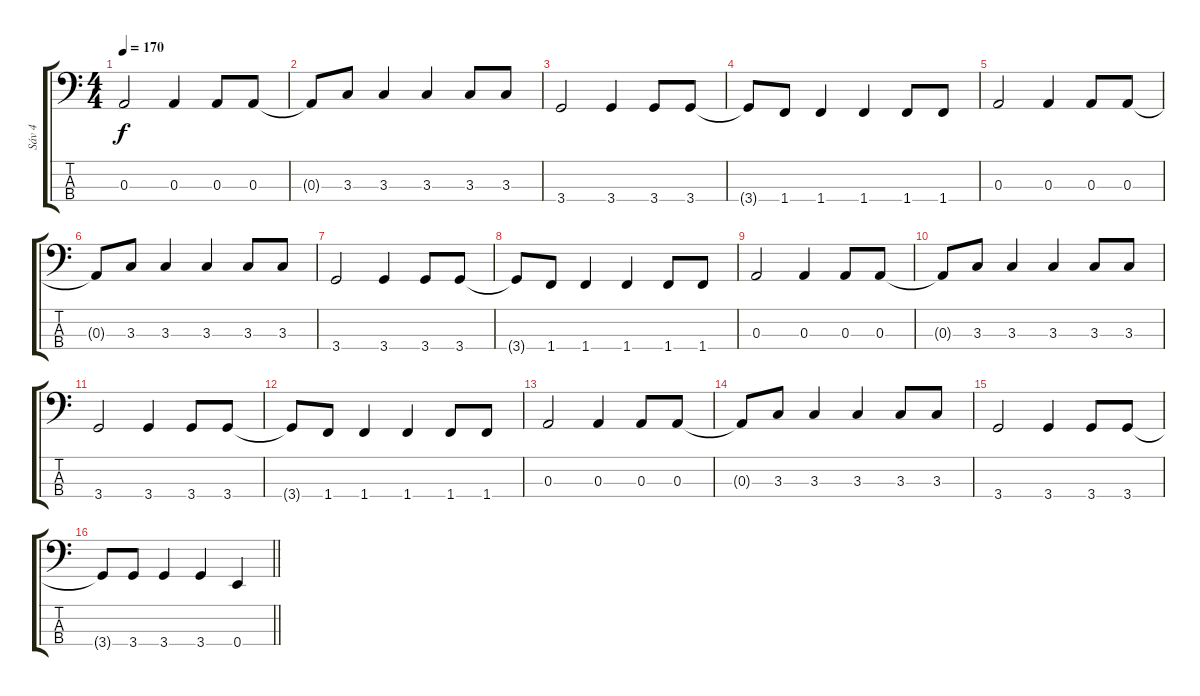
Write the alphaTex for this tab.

\track ("Sáv 4" "Sáv 4") {instrument electricbassfinger}
\staff {score tabs}
\tuning (G2 D2 A1 E1) {hide}
\ts (4 4)
\section ("" "")
\tempo 170
\clef f4
\ks c
0.3.2{dy f} 0.3.4 0.3.8 0.3.8 |
0.3{t}.8 3.3.8 3.3.4 3.3.4 3.3.8 3.3.8 |
3.4.2 3.4.4 3.4.8 3.4.8 |
3.4{t}.8 1.4.8 1.4.4 1.4.4 1.4.8 1.4.8 |
0.3.2 0.3.4 0.3.8 0.3.8 |
0.3{t}.8 3.3.8 3.3.4 3.3.4 3.3.8 3.3.8 |
3.4.2 3.4.4 3.4.8 3.4.8 |
3.4{t}.8 1.4.8 1.4.4 1.4.4 1.4.8 1.4.8 |
0.3.2 0.3.4 0.3.8 0.3.8 |
0.3{t}.8 3.3.8 3.3.4 3.3.4 3.3.8 3.3.8 |
3.4.2 3.4.4 3.4.8 3.4.8 |
3.4{t}.8 1.4.8 1.4.4 1.4.4 1.4.8 1.4.8 |
0.3.2 0.3.4 0.3.8 0.3.8 |
0.3{t}.8 3.3.8 3.3.4 3.3.4 3.3.8 3.3.8 |
3.4.2 3.4.4 3.4.8 3.4.8 |
\barLineRight lightlight
3.4{t}.8 3.4.8 3.4.4 3.4.4 0.4.4
